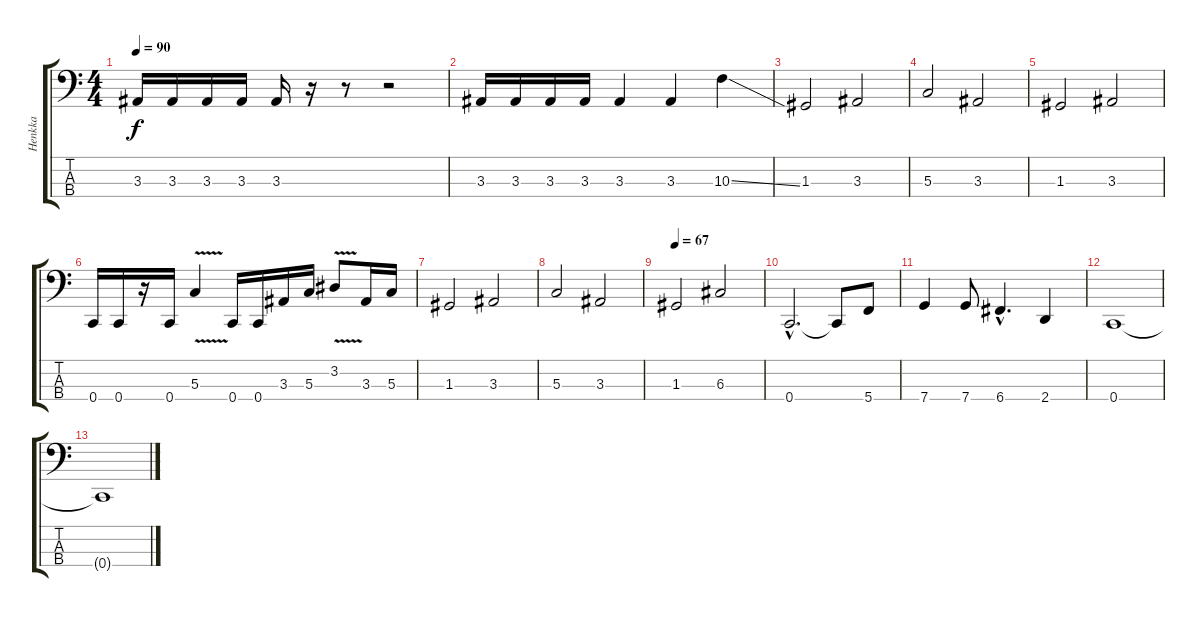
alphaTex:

\track ("Henkka" "Henkka") {instrument electricbassfinger}
\staff {score tabs}
\tuning (F2 C2 G1 C1) {hide}
\ts (4 4)
\tempo 90
\clef f4
\ks c
3.3.16{dy f} 3.3.16 3.3.16 3.3.16 3.3.16 r.16 r.8 r.2 |
3.3.16 3.3.16 3.3.16 3.3.16 3.3.4 3.3.4 10.3{ss}.4 |
1.3.2 3.3.2 |
5.3.2 3.3.2 |
1.3.2 3.3.2 |
0.4.16 0.4.16 r.16 0.4.16 5.3{v}.4 0.4.16 0.4.16 3.3.16 5.3.16 3.2{v}.8 3.3.16 5.3.16 |
1.3.2 3.3.2 |
5.3.2 3.3.2 |
\tempo 67
1.3.2 6.3.2 |
0.4{hac}.2{d} 0.4{t}.8 5.4.8 |
7.4.4 7.4.8 6.4{hac}.4{d} 2.4.4 |
0.4.1 |
0.4{t}.1
